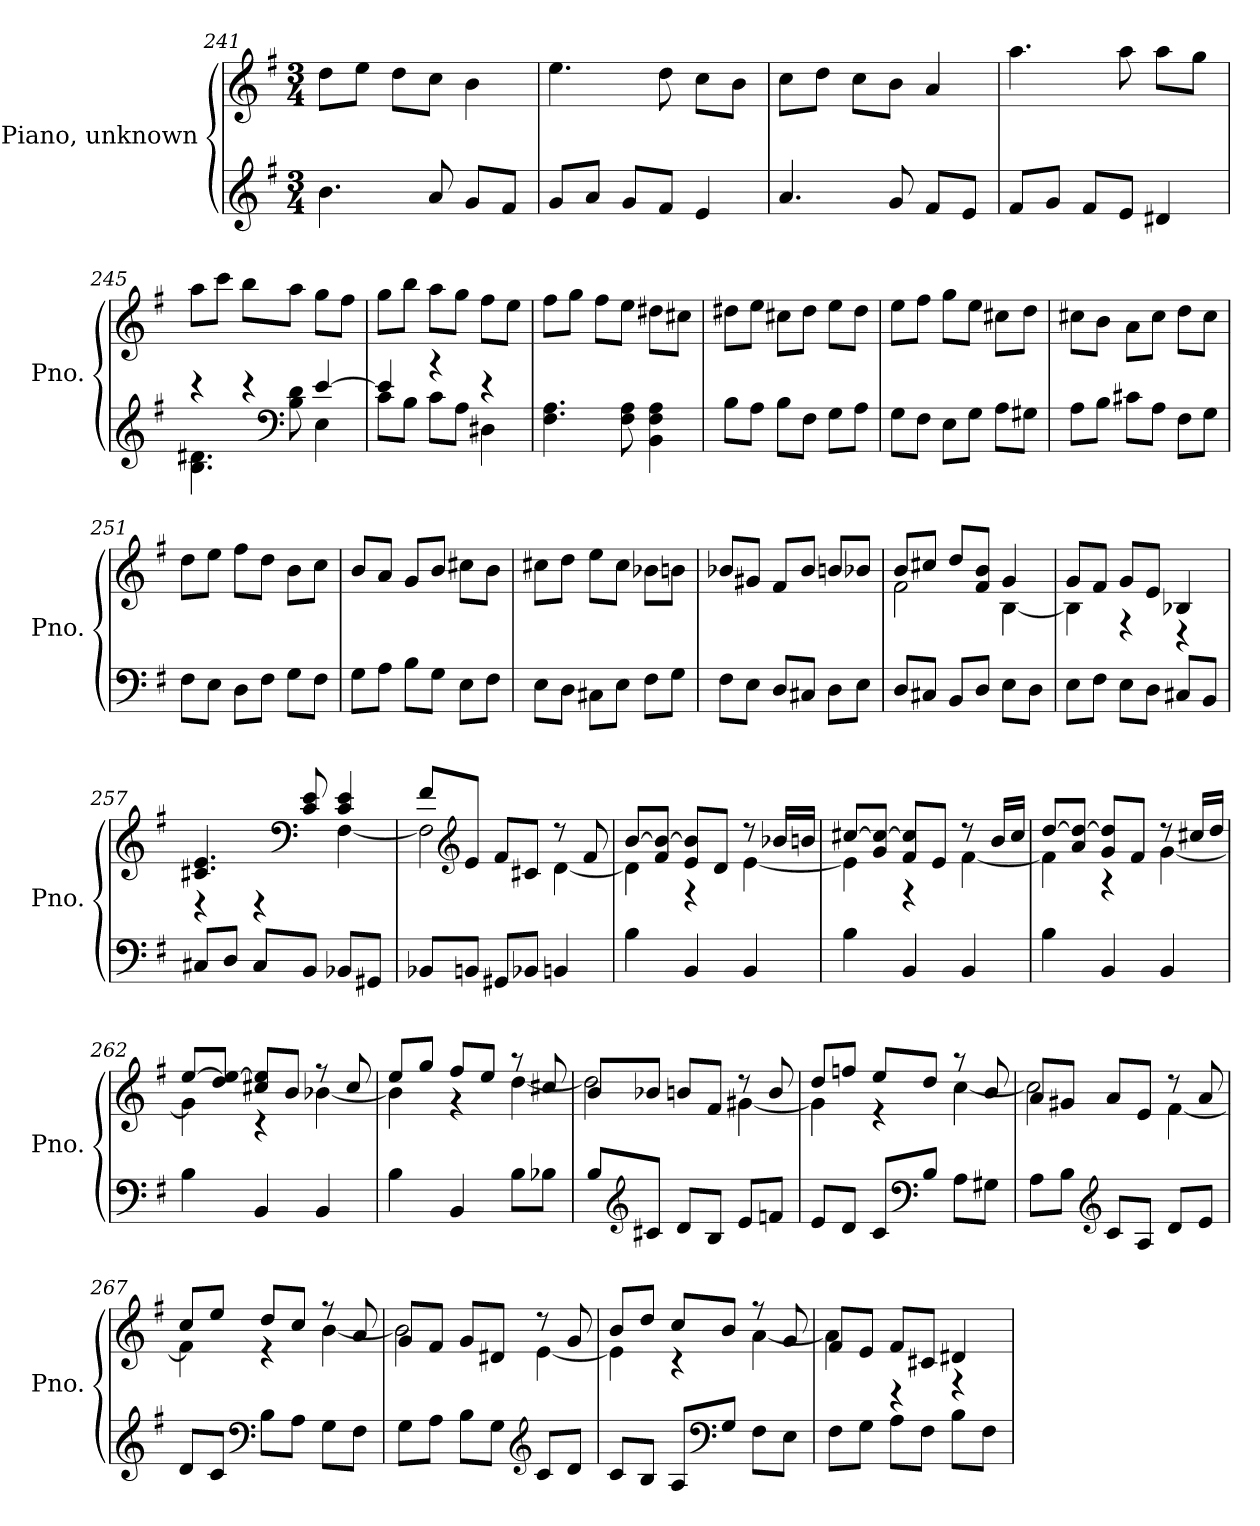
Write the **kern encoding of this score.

**kern	**kern
*part1	*part1
*staff2	*staff1
*I"Piano, unknown	*
*I'Pno.	*
*clefG2	*clefG2
*k[f#]	*k[f#]
*M3/4	*M3/4
=241	=241
4.b\	8dd\L
.	8ee\J
.	8dd\L
8a/	8cc\J
8g/L	4b\
8f#/J	.
=242	=242
8g/L	4.ee\
8a/J	.
8g/L	.
8f#/J	8dd\
4e/	8cc\L
.	8b\J
=243	=243
4.a/	8cc\L
.	8dd\J
.	8cc\L
8g/	8b\J
8f#/L	4a/
8e/J	.
=244	=244
8f#/L	4.aa\
8g/J	.
8f#/L	.
8e/J	8aa\
4d#X/	8aa\L
.	8gg\J
!!LO:LB:g=z
=245	=245
*^	*
4r	4.B\ 4.d#X\	8aa\L
.	.	8ccc\J
4r	.	8bb\L
*clefF4	*	*
.	8B\ 8d#\	8aa\J
[4e/	4E\	8gg\L
.	.	8ff#\J
=246	=246	=246
4e/]	8c\L	8gg\L
.	8B\J	8bb\J
4r	8c\L	8aa\L
.	8A\J	8gg\J
4r	4D#X\	8ff#\L
.	.	8ee\J
*v	*v	*
=247	=247
4.F#\ 4.A\	8ff#\L
.	8gg\J
.	8ff#\L
8F#\ 8A\	8ee\J
4BB\ 4F#\ 4A\	8dd#X\L
.	8cc#X\J
=248	=248
8B\L	8dd#X\L
8A\J	8ee\J
8B\L	8cc#X\L
8F#\J	8dd#\J
8G\L	8ee\L
8A\J	8dd#\J
=249	=249
8G\L	8ee\L
8F#\J	8ff#\J
8E\L	8gg\L
8G\J	8ee\J
8A\L	8cc#X\L
8G#X\J	8dd\J
!!LO:LB:g=z
=250	=250
8A\L	8cc#X\L
8B\J	8b\J
8c#X\L	8a\L
8A\J	8cc#\J
8F#\L	8dd\L
8G\J	8cc#\J
=251	=251
8F#\L	8dd\L
8E\J	8ee\J
8D\L	8ff#\L
8F#\J	8dd\J
8G\L	8b\L
8F#\J	8cc\J
=252	=252
8G\L	8b/L
8A\J	8a/J
8B\L	8g/L
8G\J	8b/J
8E\L	8cc#X\L
8F#\J	8b\J
=253	=253
8E\L	8cc#X\L
8D\J	8dd\J
8C#X\L	8ee\L
8E\J	8cc#\J
8F#\L	8b-X\L
8G\J	8bn\J
=254	=254
8F#\L	8b-X/L
8E\J	8g#X/J
8D/L	8f#/L
8C#X/J	8b-/J
8D\L	8bn/L
8E\J	8b-X/J
!!LO:PB:g=z
=255	=255
*	*^
8D/L	8b/L	2f#\
8C#X/J	8cc#X/J	.
8BB/L	8dd/L	.
8D/J	8f#/ 8b/J	.
8E\L	4g/	[4B\
8D\J	.	.
=256	=256	=256
8E\L	8g/L	4B\]
8F#\J	8f#/J	.
8E\L	8g/L	4r
8D\J	8e/J	.
8C#X/L	4B-X/	4r
8BB/J	.	.
=257	=257	=257
8C#X/L	4.c#X/ 4.e/	4r
8D/J	.	.
8C#/L	.	4r
*	*clefF4	*
8BB/J	8c#/ 8e/	.
8BB-X/L	4c#/ 4e/	[4F#\
8GG#X/J	.	.
=258	=258	=258
8BB-X/L	8f#/L	2F#\]
*	*clefG2	*
8BBn/J	8e/J	.
8GG#X/L	8f#/L	.
8BB-X/J	8c#X/J	.
4BBn/	8r	[4d\
.	8f#/	.
!!LO:LB:g=z	!!
=259	=259	=259
4B\	[8b/L	4d\]
.	8f#/ 8b/_J	.
4BB/	8e/ 8b/]L	4r
.	8d/J	.
4BB/	8r	[4e\
.	16b-X/LL	.
.	16bn/JJ	.
=260	=260	=260
4B\	[8cc#X/L	4e\]
.	8g/ 8cc#/_J	.
4BB/	8f#/ 8cc#/]L	4r
.	8e/J	.
4BB/	8r	[4f#\
.	16b/LL	.
.	16cc#/JJ	.
=261	=261	=261
4B\	[8dd/L	4f#\]
.	8a/ 8dd/_J	.
4BB/	8g/ 8dd/]L	4r
.	8f#/J	.
4BB/	8r	[4g\
.	16cc#X/LL	.
.	16dd/JJ	.
=262	=262	=262
4B\	[8ee/L	4g\]
.	8dd/ 8ee/_J	.
4BB/	8cc#X/ 8ee/]L	4r
.	8b/J	.
4BB/	8r	[4b-X\
.	8cc#/	.
!!LO:LB:g=z	!!
=263	=263	=263
4B\	8ee/L	4b-\]
.	8gg/J	.
4BB/	8ff#/L	4r
.	8ee/J	.
8B\L	8r	[4dd\
8B-X\J	8cc#X/	.
=264	=264	=264
8B/L	8b/L	2dd\]
*clefG2	*	*
8c#X/J	8b-X/J	.
8d/L	8bn/L	.
8B/J	8f#/J	.
8e/L	8r	[4g#X\
8fn/J	8b/	.
=265	=265	=265
8e/L	8dd/L	4g#\]
8d/J	8ffn/J	.
8c/L	8ee/L	4r
*clefF4	*	*
8B/J	8dd/J	.
8A\L	8r	[4cc\
8G#X\J	8b/	.
=266	=266	=266
8A\L	8a/L	2cc\]
8B\J	8g#X/J	.
*clefG2	*	*
8c/L	8a/L	.
8A/J	8e/J	.
8d/L	8r	[4f#\
8e/J	8a/	.
!!LO:LB:g=z	!!
=267	=267	=267
8d/L	8cc/L	4f#\]
8c/J	8ee/J	.
*clefF4	*	*
8B\L	8dd/L	4r
8A\J	8cc/J	.
8G\L	8r	[4b\
8F#\J	8a/	.
=268	=268	=268
8G\L	8g/L	2b\]
8A\J	8f#/J	.
8B\L	8g/L	.
8G\J	8d#X/J	.
*clefG2	*	*
8c/L	8r	[4e\
8d/J	8g/	.
=269	=269	=269
8c/L	8b/L	4e\]
8B/J	8dd/J	.
8A/L	8cc/L	4r
*clefF4	*	*
8G/J	8b/J	.
8F#\L	8r	[4a\
8E\J	8g/	.
=270	=270	=270
8F#\L	8f#/L	4a\]
8G\J	8e/J	.
8A\L	8f#/L	4r
8F#\J	8c#X/J	.
8B\L	4d#X/	4r
8F#\J	.	.
*	*v	*v
=	=
*-	*-
